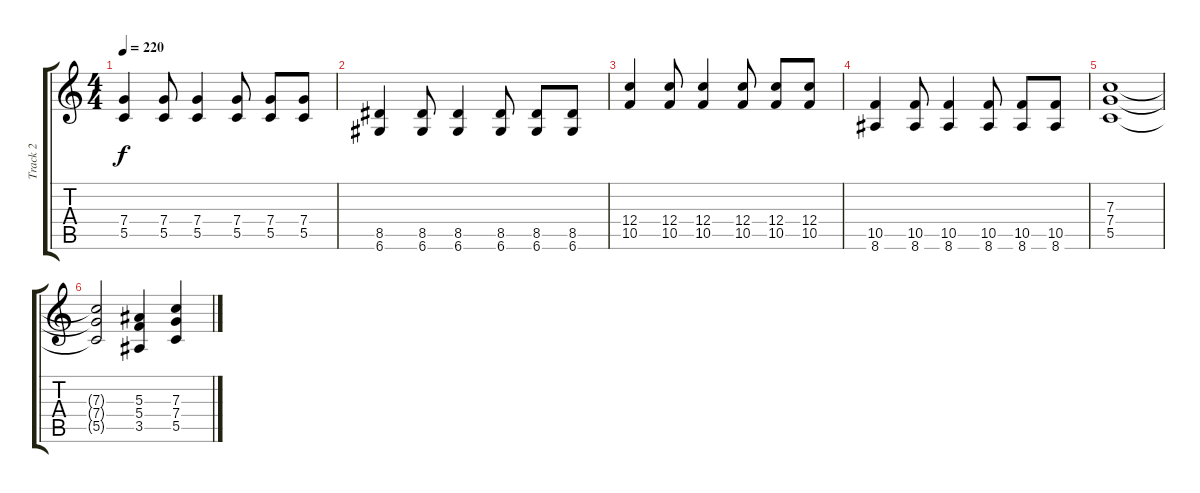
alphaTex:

\track ("Track 2" "Track 2") {instrument overdrivenguitar}
\staff {score tabs}
\tuning (D4 A3 F3 C3 G2 D2) {hide}
\ts (4 4)
\tempo 220
\clef g2
\ks c
(7.4 5.5).4{dy f} (7.4 5.5).8 (7.4 5.5).4 (7.4 5.5).8 (7.4 5.5).8 (7.4 5.5).8 |
(8.5 6.6).4 (8.5 6.6).8 (8.5 6.6).4 (8.5 6.6).8 (8.5 6.6).8 (8.5 6.6).8 |
(12.4 10.5).4 (12.4 10.5).8 (12.4 10.5).4 (12.4 10.5).8 (12.4 10.5).8 (12.4 10.5).8 |
(10.5 8.6).4 (10.5 8.6).8 (10.5 8.6).4 (10.5 8.6).8 (10.5 8.6).8 (10.5 8.6).8 |
(7.3 7.4 5.5).1 |
(7.3{t} 7.4{t} 5.5{t}).2 (5.3 5.4 3.5).4 (7.3 7.4 5.5).4
